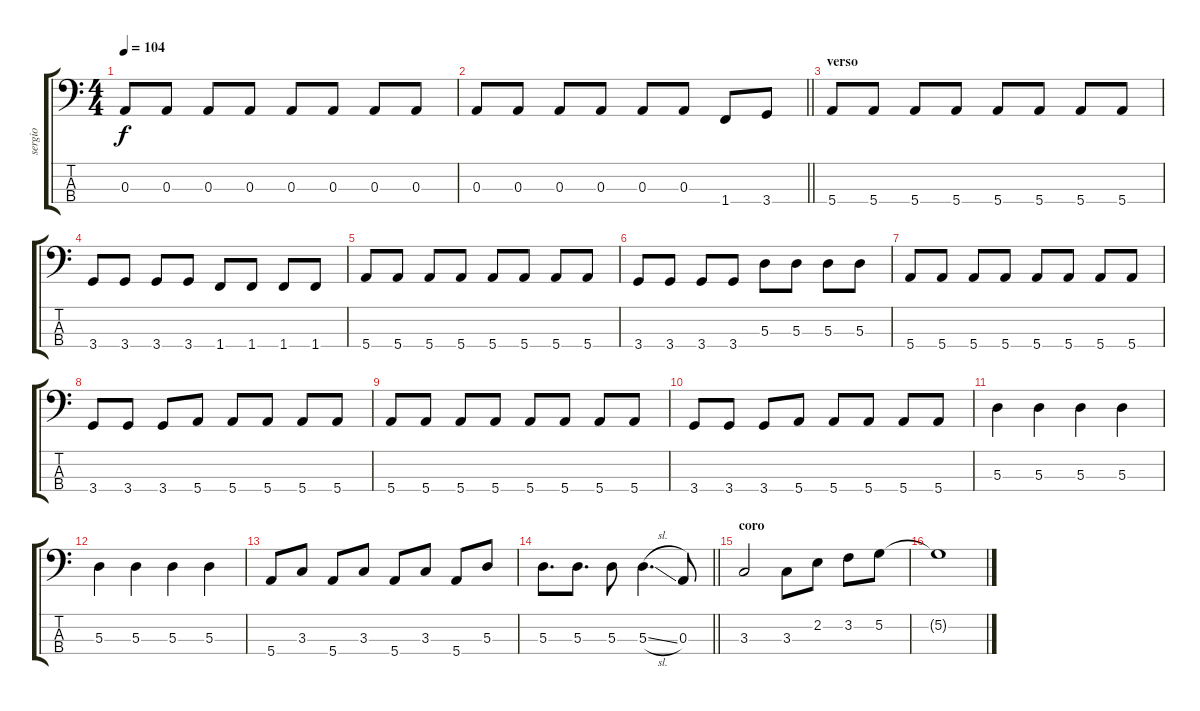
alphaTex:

\track ("sergio" "sergio") {instrument electricbassfinger}
\staff {score tabs}
\tuning (G2 D2 A1 E1) {hide}
\ts (4 4)
\tempo 104
\clef f4
\ks c
0.3.8{dy f} 0.3.8 0.3.8 0.3.8 0.3.8 0.3.8 0.3.8 0.3.8 |
\barLineRight lightlight
0.3.8 0.3.8 0.3.8 0.3.8 0.3.8 0.3.8 1.4.8 3.4.8 |
\section ("" "verso")
5.4.8 5.4.8 5.4.8 5.4.8 5.4.8 5.4.8 5.4.8 5.4.8 |
3.4.8 3.4.8 3.4.8 3.4.8 1.4.8 1.4.8 1.4.8 1.4.8 |
5.4.8 5.4.8 5.4.8 5.4.8 5.4.8 5.4.8 5.4.8 5.4.8 |
3.4.8 3.4.8 3.4.8 3.4.8 5.3.8 5.3.8 5.3.8 5.3.8 |
5.4.8 5.4.8 5.4.8 5.4.8 5.4.8 5.4.8 5.4.8 5.4.8 |
3.4.8 3.4.8 3.4.8 5.4.8 5.4.8 5.4.8 5.4.8 5.4.8 |
5.4.8 5.4.8 5.4.8 5.4.8 5.4.8 5.4.8 5.4.8 5.4.8 |
3.4.8 3.4.8 3.4.8 5.4.8 5.4.8 5.4.8 5.4.8 5.4.8 |
5.3.4 5.3.4 5.3.4 5.3.4 |
5.3.4 5.3.4 5.3.4 5.3.4 |
5.4.8 3.3.8 5.4.8 3.3.8 5.4.8 3.3.8 5.4.8 5.3.8 |
\barLineRight lightlight
5.3.8{d} 5.3.8{d} 5.3.8 5.3{sl}.4{d} 0.3.8 |
\section ("" "coro")
3.3.2 3.3.8 2.2.8 3.2.8 5.2.8 |
5.2{t}.1
